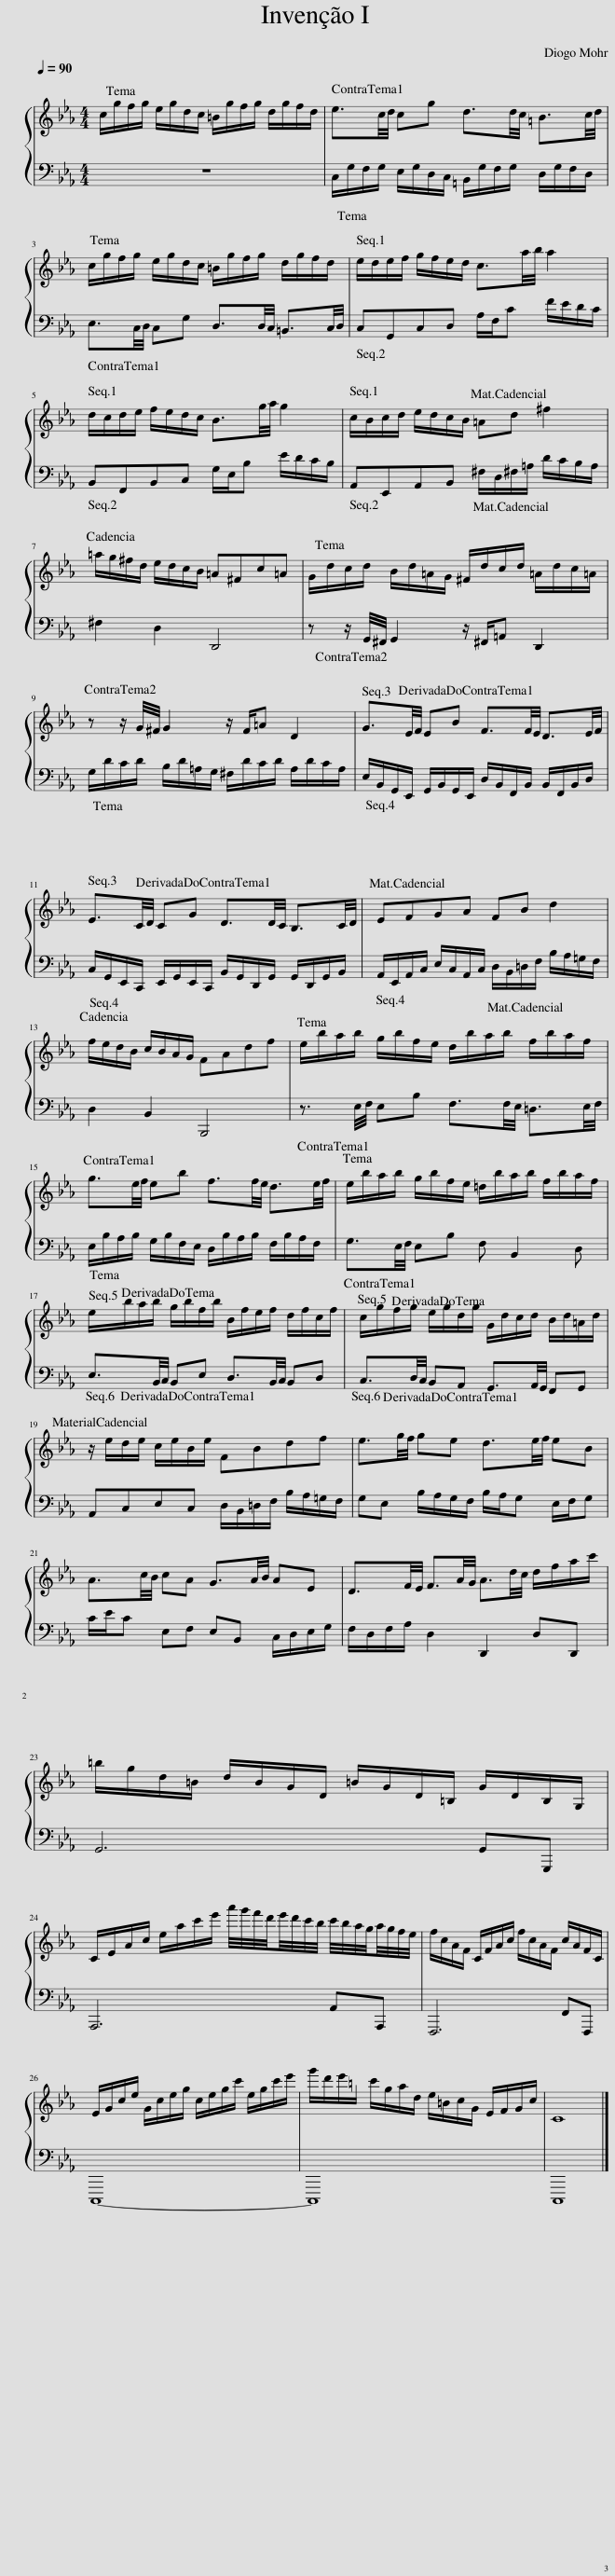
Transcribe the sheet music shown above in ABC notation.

X:1
%%score { 1 | 2 }
L:1/8
Q:1/4=90
M:4/4
I:linebreak $
K:Eb
V:1 treble
V:2 bass
V:1
 c/g/f/g/ e/g/d/c/ =B/g/f/g/ d/g/f/d/ | e3/2c/4d/4 cg d3/2d/4c/4 =B3/2c/4d/4 |$ c/g/f/g/ e/g/d/c/ =B/g/f/g/ d/g/f/d/ | e/d/e/f/ g/f/e/d/ c3/2a/4b/4 a2 |$ d/c/d/e/ f/e/d/c/ B3/2g/4a/4 g2 | %5
 c/B/c/d/ e/d/c/B/ =Ad ^f2 |$ =a/g/^f/d/ e/d/c/B/ =A^Fc=A | G/d/c/d/ B/d/=A/G/ ^F/d/c/d/ =A/d/c/=A/ |$ z z/ G/4^F/4 G2 z/ F/=A D2 | G3/2E/4F/4 EB F3/2F/4E/4 D3/2E/4F/4 |$ %10
 E3/2C/4D/4 CG D3/2D/4C/4 B,3/2C/4D/4 | EFGA FB d2 |$[K:Eb] f/e/d/B/ c/B/A/G/ FAdf | e/b/a/b/ g/b/f/e/ d/b/a/b/ f/b/a/f/ |$ g3/2e/4f/4 eb f3/2f/4e/4 d3/2e/4f/4 | %15
 e/b/a/b/ g/b/f/e/ =d/b/a/b/ f/b/a/f/ |$ e/b/a/b/ g/b/f/b/ B/f/e/f/ d/f/c/f/ | c/g/f/g/ e/g/d/g/ G/d/c/d/ B/d/=A/d/ |$ z/ e/d/e/ c/e/B/e/ FBdf | e3/2g/4f/4 ge d3/2e/4f/4 eB |$ %20
 A3/2c/4B/4 cA G3/2A/4B/4 AE | D3/2F/4E/4 F3/2A/4G/4 A3/2d/4c/4 d/f/a/c'/ |$ =b/g/d/=B/ d/B/G/D/ =B/G/D/=B,/ G/D/B,/G,/ |$ C/E/A/c/ e/a/c'/e'/ a'/4g'/4f'/4d'/4e'/4d'/4c'/4b/4 c'/4b/4a/4g/4a/4g/4f/4e/4 | f/c/A/F/ C/F/A/c/ f/c/A/F/ c/A/F/C/ |$ %25
 E/G/c/e/ G/c/e/g/ c/e/g/c'/ e/g/c'/e'/ | g'/d'/e'/x/ c'/g/a/d/ e/=B/c/G/ E/F/G/c/ | C8 |] %28
V:2
 z8 | C,/G,/F,/G,/ E,/G,/D,/C,/ =B,,/G,/F,/G,/ D,/G,/F,/D,/ |$ E,3/2C,/4D,/4 C,G, D,3/2D,/4C,/4 =B,,3/2C,/4D,/4 | C,G,,C,D, A,/F,/C F/E/D/C/ |$ B,,F,,B,,C, G,/E,/B, E/D/C/B,/ | %5
 A,,E,,A,,B,, ^F,/D,/^F,/=A,/ D/C/B,/A,/ |$ ^F,2 D,2 D,,4 | z z/ G,,/4^F,,/4 G,,2 z/ ^F,,/=A,, D,,2 |$ G,/D/C/D/ B,/D/=A,/G,/ ^F,/D/C/D/ A,/D/C/A,/ | E,/B,,/G,,/E,,/ G,,/B,,/G,,/E,,/ D,/B,,/F,,/B,,/ B,,/F,,/B,,/D,/ |$ %10
 C,/G,,/E,,/C,,/ E,,/G,,/E,,/C,,/ B,,/G,,/D,,/G,,/ G,,/D,,/G,,/B,,/ | A,,/E,,/A,,/C,/ E,/C,/A,,/C,/ D,/B,,/=D,/F,/ B,/A,/=G,/F,/ |$[K:Eb] D,2 B,,2 B,,,4 | z3/2 E,/4F,/4 E,B, F,3/2F,/4E,/4 =D,3/2E,/4F,/4 |$ E,/B,/A,/B,/ G,/B,/F,/E,/ D,/B,/A,/B,/ F,/B,/A,/F,/ | %15
 G,3/2E,/4F,/4 E,B, F, B,,2 D, |$ E,3/2B,,/4C,/4 B,,E, D,3/2B,,/4C,/4 B,,D, | C,3/2D,/4C,/4 B,,A,, G,,3/2A,,/4G,,/4 F,,G,, |$ A,,C,E,C, D,/B,,/=D,/F,/ B,/A,/=G,/F,/ | G,E, B,/A,/G,/F,/ B,/A,/G, E,/F,/G, |$ %20
 C/E/C E,F, E,B,, C,/D,/E,/G,/ | F,/D,/F,/A,/ D,2 D,,2 D,D,, |$ G,,6 G,,G,,, |$ A,,,6 A,,A,,, | F,,,6 F,,F,,, |$ %25
 C,,,8- | C,,,8 | C,,,8 |] %28
